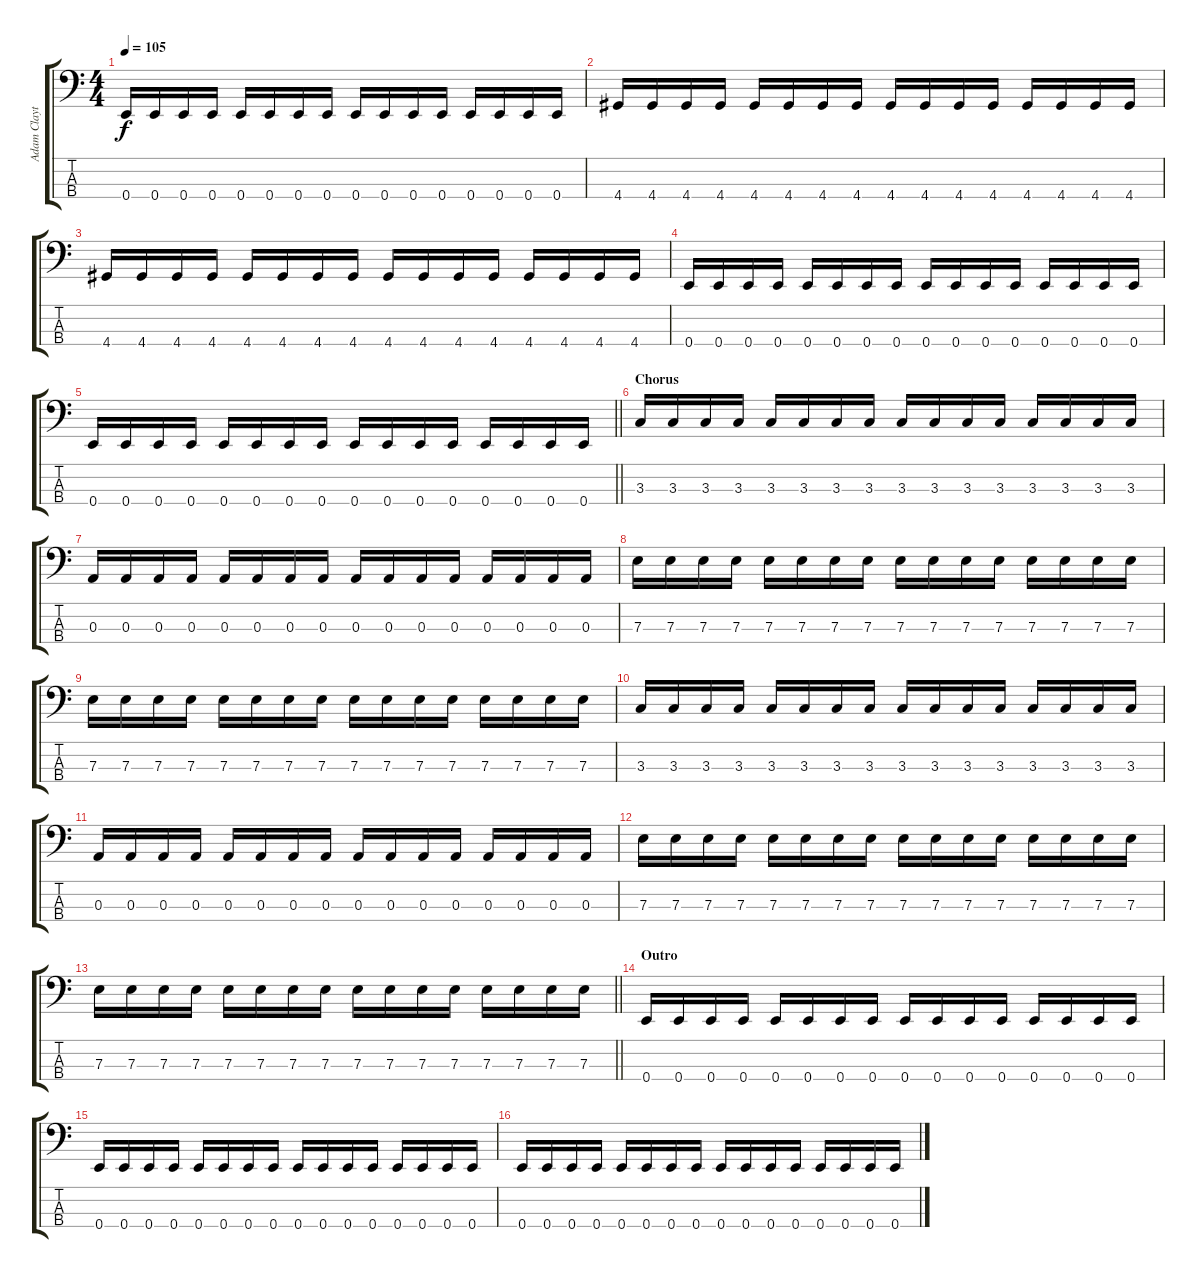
\track ("Adam Clayton" "Adam Clayt") {instrument electricbassfinger}
\staff {score tabs}
\tuning (G2 D2 A1 E1) {hide}
\ts (4 4)
\tempo 105
\clef f4
\ks c
0.4.16{dy f} 0.4.16 0.4.16 0.4.16 0.4.16 0.4.16 0.4.16 0.4.16 0.4.16 0.4.16 0.4.16 0.4.16 0.4.16 0.4.16 0.4.16 0.4.16 |
4.4.16 4.4.16 4.4.16 4.4.16 4.4.16 4.4.16 4.4.16 4.4.16 4.4.16 4.4.16 4.4.16 4.4.16 4.4.16 4.4.16 4.4.16 4.4.16 |
4.4.16 4.4.16 4.4.16 4.4.16 4.4.16 4.4.16 4.4.16 4.4.16 4.4.16 4.4.16 4.4.16 4.4.16 4.4.16 4.4.16 4.4.16 4.4.16 |
0.4.16 0.4.16 0.4.16 0.4.16 0.4.16 0.4.16 0.4.16 0.4.16 0.4.16 0.4.16 0.4.16 0.4.16 0.4.16 0.4.16 0.4.16 0.4.16 |
\barLineRight lightlight
0.4.16 0.4.16 0.4.16 0.4.16 0.4.16 0.4.16 0.4.16 0.4.16 0.4.16 0.4.16 0.4.16 0.4.16 0.4.16 0.4.16 0.4.16 0.4.16 |
\section ("" "Chorus")
3.3.16 3.3.16 3.3.16 3.3.16 3.3.16 3.3.16 3.3.16 3.3.16 3.3.16 3.3.16 3.3.16 3.3.16 3.3.16 3.3.16 3.3.16 3.3.16 |
0.3.16 0.3.16 0.3.16 0.3.16 0.3.16 0.3.16 0.3.16 0.3.16 0.3.16 0.3.16 0.3.16 0.3.16 0.3.16 0.3.16 0.3.16 0.3.16 |
7.3.16 7.3.16 7.3.16 7.3.16 7.3.16 7.3.16 7.3.16 7.3.16 7.3.16 7.3.16 7.3.16 7.3.16 7.3.16 7.3.16 7.3.16 7.3.16 |
7.3.16 7.3.16 7.3.16 7.3.16 7.3.16 7.3.16 7.3.16 7.3.16 7.3.16 7.3.16 7.3.16 7.3.16 7.3.16 7.3.16 7.3.16 7.3.16 |
3.3.16 3.3.16 3.3.16 3.3.16 3.3.16 3.3.16 3.3.16 3.3.16 3.3.16 3.3.16 3.3.16 3.3.16 3.3.16 3.3.16 3.3.16 3.3.16 |
0.3.16 0.3.16 0.3.16 0.3.16 0.3.16 0.3.16 0.3.16 0.3.16 0.3.16 0.3.16 0.3.16 0.3.16 0.3.16 0.3.16 0.3.16 0.3.16 |
7.3.16 7.3.16 7.3.16 7.3.16 7.3.16 7.3.16 7.3.16 7.3.16 7.3.16 7.3.16 7.3.16 7.3.16 7.3.16 7.3.16 7.3.16 7.3.16 |
\barLineRight lightlight
7.3.16 7.3.16 7.3.16 7.3.16 7.3.16 7.3.16 7.3.16 7.3.16 7.3.16 7.3.16 7.3.16 7.3.16 7.3.16 7.3.16 7.3.16 7.3.16 |
\section ("" "Outro")
0.4.16 0.4.16 0.4.16 0.4.16 0.4.16 0.4.16 0.4.16 0.4.16 0.4.16 0.4.16 0.4.16 0.4.16 0.4.16 0.4.16 0.4.16 0.4.16 |
0.4.16 0.4.16 0.4.16 0.4.16 0.4.16 0.4.16 0.4.16 0.4.16 0.4.16 0.4.16 0.4.16 0.4.16 0.4.16 0.4.16 0.4.16 0.4.16 |
0.4.16 0.4.16 0.4.16 0.4.16 0.4.16 0.4.16 0.4.16 0.4.16 0.4.16 0.4.16 0.4.16 0.4.16 0.4.16 0.4.16 0.4.16 0.4.16
